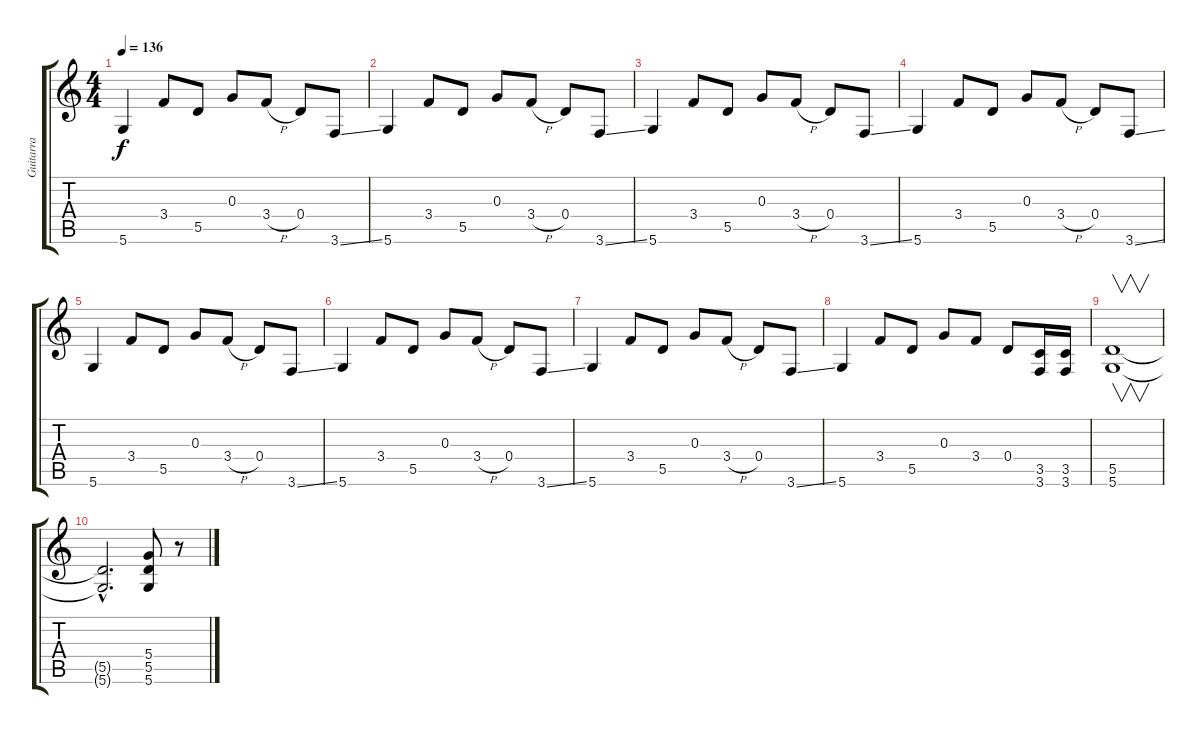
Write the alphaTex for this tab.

\track ("Guitarra" "Guitarra") {instrument distortionguitar}
\staff {score tabs}
\tuning (E4 B3 G3 D3 A2 D2) {hide}
\ts (4 4)
\tempo 136
\clef g2
\ks c
5.6.4{dy f} 3.4.8 5.5.8 0.3.8 3.4{h}.8 0.4.8 3.6{ss}.8 |
5.6.4 3.4.8 5.5.8 0.3.8 3.4{h}.8 0.4.8 3.6{ss}.8 |
5.6.4 3.4.8 5.5.8 0.3.8 3.4{h}.8 0.4.8 3.6{ss}.8 |
5.6.4 3.4.8 5.5.8 0.3.8 3.4{h}.8 0.4.8 3.6{ss}.8 |
5.6.4 3.4.8 5.5.8 0.3.8 3.4{h}.8 0.4.8 3.6{ss}.8 |
5.6.4 3.4.8 5.5.8 0.3.8 3.4{h}.8 0.4.8 3.6{ss}.8 |
5.6.4 3.4.8 5.5.8 0.3.8 3.4{h}.8 0.4.8 3.6{ss}.8 |
5.6.4 3.4.8 5.5.8 0.3.8 3.4.8 0.4.8 (3.5 3.6).16 (3.5 3.6).16 |
(5.5 5.6).1{v} |
(5.5{hac t} 5.6{hac t}).2{d} (5.4 5.5 5.6).8 r.8
